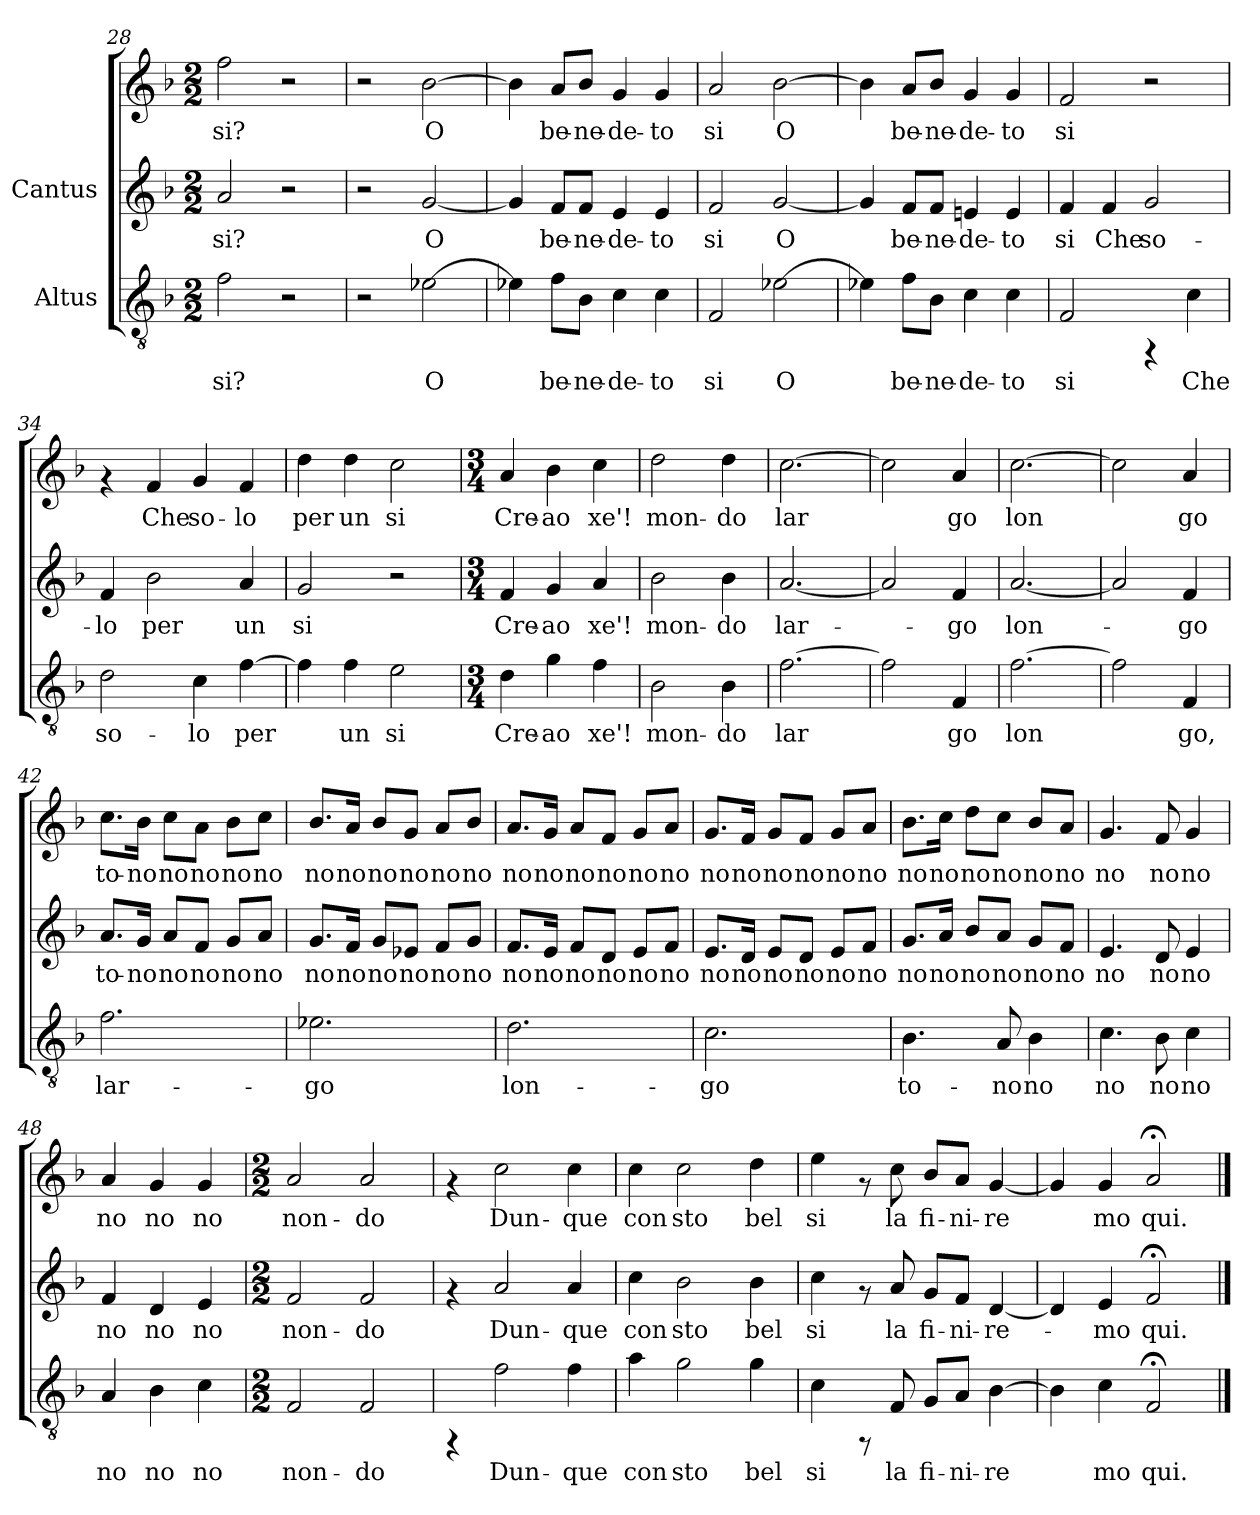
**kern	**text	**kern	**text	**kern	**text
*part2	*part2	*part1	*part1	*part1	*part1
*staff3	*staff3	*staff2	*staff2	*staff1	*staff1
*I"Altus	*	*I"Cantus	*	*	*
*clefGv2	*	*clefG2	*	*clefG2	*
*k[b-]	*	*k[b-]	*	*k[b-]	*
*F:	*	*F:	*	*F:	*
*M2/2	*	*M2/2	*	*M2/2	*
=28	=28	=28	=28	=28	=28
!	!LO:LY:b:cj	!	!LO:LY:b:cj	!	!LO:LY:b:cj
2f\	-si?	2a/	si?	2ff\	-si?
2r	.	2r	.	2r	.
=29	=29	=29	=29	=29	=29
2r	.	2r	.	2r	.
!	!LO:LY:b:cj	!	!LO:LY:b:cj	!	!LO:LY:b:cj
[>2e-X\	O	[<2g/	O	[>2b-\	O
=30	=30	=30	=30	=30	=30
!	!LO:LY:b:cj	!	!LO:LY:b:cj	!	!LO:LY:b:cj
4e-X\]	.	4g/]	.	4b-\]	.
!	!LO:LY:b:cj	!	!LO:LY:b:cj	!	!LO:LY:b:cj
8f\L	be-	8f/L	be-	8a/L	be-
!	!LO:LY:b:cj	!	!LO:LY:b:cj	!	!LO:LY:b:cj
8B-\J	-ne-	8f/J	-ne-	8b-/J	-ne-
!	!LO:LY:b:cj	!	!LO:LY:b:cj	!	!LO:LY:b:cj
4c\	-de-	4e/	-de-	4g/	-de-
!	!LO:LY:b:cj	!	!LO:LY:b:cj	!	!LO:LY:b:cj
4c\	-to	4e/	-to	4g/	-to
=31	=31	=31	=31	=31	=31
!	!LO:LY:b:cj	!	!LO:LY:b:cj	!	!LO:LY:b:cj
2F/	si	2f/	si	2a/	si
!	!LO:LY:b:cj	!	!LO:LY:b:cj	!	!LO:LY:b:cj
[>2e-X\	O	[<2g/	O	[>2b-\	O
=32	=32	=32	=32	=32	=32
!	!LO:LY:b:cj	!	!LO:LY:b:cj	!	!LO:LY:b:cj
4e-X\]	.	4g/]	.	4b-\]	.
!	!LO:LY:b:cj	!	!LO:LY:b:cj	!	!LO:LY:b:cj
8f\L	be-	8f/L	be-	8a/L	be-
!	!LO:LY:b:cj	!	!LO:LY:b:cj	!	!LO:LY:b:cj
8B-\J	-ne-	8f/J	-ne-	8b-/J	-ne-
!	!LO:LY:b:cj	!	!LO:LY:b:cj	!	!LO:LY:b:cj
4c\	-de-	4en/	-de-	4g/	-de-
!	!LO:LY:b:cj	!	!LO:LY:b:cj	!	!LO:LY:b:cj
4c\	-to	4e/	-to	4g/	-to
!!LO:LB:g=z
=33	=33	=33	=33	=33	=33
!	!LO:LY:b:cj	!	!LO:LY:b:cj	!	!LO:LY:b:cj
2F/	si	4f/	si	2f/	si
!	!	!	!LO:LY:b:cj	!	!
.	.	4f/	Che	.	.
!	!	!	!LO:LY:b:cj	!	!
4rFF	.	2g/	so-	2r	.
!	!LO:LY:b:cj	!	!	!	!
4c\	Che	.	.	.	.
=34	=34	=34	=34	=34	=34
!	!LO:LY:b:cj	!	!LO:LY:b:cj	!	!
2d\	so-	4f/	lo	4rf	.
!	!	!	!LO:LY:b:cj	!	!LO:LY:b:cj
.	.	2b-\	per	4f/	-Che
!	!LO:LY:b:cj	!	!	!	!LO:LY:b:cj
4c\	-lo	.	.	4g/	so-
!	!LO:LY:b:cj	!	!LO:LY:b:cj	!	!LO:LY:b:cj
[>4f\	per	4a/	un	4f/	-lo
=35	=35	=35	=35	=35	=35
!	!LO:LY:b:cj	!	!LO:LY:b:cj	!	!LO:LY:b:cj
4f\]	.	2g/	si	4dd\	per
!	!LO:LY:b:cj	!	!	!	!LO:LY:b:cj
4f\	un	.	.	4dd\	un
!	!LO:LY:b:cj	!	!	!	!LO:LY:b:cj
2e\	si	2r	.	2cc\	si
=36	=36	=36	=36	=36	=36
*M3/4	*	*M3/4	*	*M3/4	*
*	*	*	*	*MM117	*
!	!LO:LY:b:cj	!	!LO:LY:b:cj	!	!LO:LY:b:cj
4d\	Cre-	4f/	Cre-	4a/	Cre-
!	!LO:LY:b:cj	!	!LO:LY:b:cj	!	!LO:LY:b:cj
4g\	-ao	4g/	-ao	4b-\	-ao
!	!LO:LY:b:cj	!	!LO:LY:b:cj	!	!LO:LY:b:cj
4f\	xe'!	4a/	xe'!	4cc\	xe'!
=37	=37	=37	=37	=37	=37
!	!LO:LY:b:cj	!	!LO:LY:b:cj	!	!LO:LY:b:cj
2B-\	mon-	2b-\	mon-	2dd\	mon-
!	!LO:LY:b:cj	!	!LO:LY:b:cj	!	!LO:LY:b:cj
4B-\	-do	4b-\	-do	4dd\	-do
=38	=38	=38	=38	=38	=38
!	!LO:LY:b:cj	!	!LO:LY:b:cj	!	!LO:LY:b:cj
[>2.f\	lar-	[<2.a/	-lar-	[>2.cc\	lar-
!!LO:LB:g=z
=39	=39	=39	=39	=39	=39
!	!LO:LY:b:cj	!	!LO:LY:b:cj	!	!LO:LY:b:cj
2f\]	-	2a/]	.	2cc\]	-
!	!LO:LY:b:cj	!	!LO:LY:b:cj	!	!LO:LY:b:cj
4F/	go	4f/	go	4a/	go
=40	=40	=40	=40	=40	=40
!	!LO:LY:b:cj	!	!LO:LY:b:cj	!	!LO:LY:b:cj
[>2.f\	lon-	[<2.a/	-lon-	[>2.cc\	lon-
=41	=41	=41	=41	=41	=41
!	!LO:LY:b:cj	!	!LO:LY:b:cj	!	!LO:LY:b:cj
2f\]	-	2a/]	.	2cc\]	-
!	!LO:LY:b:cj	!	!LO:LY:b:cj	!	!LO:LY:b:cj
4F/	go,	4f/	go	4a/	go
=42	=42	=42	=42	=42	=42
!	!LO:LY:b:cj	!	!LO:LY:b:cj	!	!LO:LY:b:cj
2.f\	lar-	8.a/L	to-	8.cc\L	to-
!	!	!	!LO:LY:b:cj	!	!LO:LY:b:cj
.	.	16g/J	-no	16b-\J	-no
!	!	!	!LO:LY:b:cj	!	!LO:LY:b:cj
.	.	8a/L	no	8cc\L	no
!	!	!	!LO:LY:b:cj	!	!LO:LY:b:cj
.	.	8f/J	no	8a\J	no
!	!	!	!LO:LY:b:cj	!	!LO:LY:b:cj
.	.	8g/L	no	8b-\L	no
!	!	!	!LO:LY:b:cj	!	!LO:LY:b:cj
.	.	8a/J	no	8cc\J	no
=43	=43	=43	=43	=43	=43
!	!LO:LY:b:cj	!	!LO:LY:b:cj	!	!LO:LY:b:cj
2.e-X\	-go	8.g/L	no	8.b-/L	no
!	!	!	!LO:LY:b:cj	!	!LO:LY:b:cj
.	.	16f/J	no	16a/J	no
!	!	!	!LO:LY:b:cj	!	!LO:LY:b:cj
.	.	8g/L	no	8b-/L	no
!	!	!	!LO:LY:b:cj	!	!LO:LY:b:cj
.	.	8e-X/J	no	8g/J	no
!	!	!	!LO:LY:b:cj	!	!LO:LY:b:cj
.	.	8f/L	no	8a/L	no
!	!	!	!LO:LY:b:cj	!	!LO:LY:b:cj
.	.	8g/J	no	8b-/J	no
=44	=44	=44	=44	=44	=44
!	!LO:LY:b:cj	!	!LO:LY:b:cj	!	!LO:LY:b:cj
2.d\	lon-	8.f/L	no	8.a/L	no
!	!	!	!LO:LY:b:cj	!	!LO:LY:b:cj
.	.	16e/J	no	16g/J	no
!	!	!	!LO:LY:b:cj	!	!LO:LY:b:cj
.	.	8f/L	no	8a/L	no
!	!	!	!LO:LY:b:cj	!	!LO:LY:b:cj
.	.	8d/J	no	8f/J	no
!	!	!	!LO:LY:b:cj	!	!LO:LY:b:cj
.	.	8e/L	no	8g/L	no
!	!	!	!LO:LY:b:cj	!	!LO:LY:b:cj
.	.	8f/J	no	8a/J	no
!!LO:LB:g=z
=45	=45	=45	=45	=45	=45
!	!LO:LY:b:cj	!	!LO:LY:b:cj	!	!LO:LY:b:cj
2.c\	-go	8.e/L	no	8.g/L	no
!	!	!	!LO:LY:b:cj	!	!LO:LY:b:cj
.	.	16d/J	no	16f/J	no
!	!	!	!LO:LY:b:cj	!	!LO:LY:b:cj
.	.	8e/L	no	8g/L	no
!	!	!	!LO:LY:b:cj	!	!LO:LY:b:cj
.	.	8d/J	no	8f/J	no
!	!	!	!LO:LY:b:cj	!	!LO:LY:b:cj
.	.	8e/L	no	8g/L	no
!	!	!	!LO:LY:b:cj	!	!LO:LY:b:cj
.	.	8f/J	no	8a/J	no
=46	=46	=46	=46	=46	=46
!	!LO:LY:b:cj	!	!LO:LY:b:cj	!	!LO:LY:b:cj
4.B-\	to-	8.g/L	no	8.b-\L	no
!	!	!	!LO:LY:b:cj	!	!LO:LY:b:cj
.	.	16a/J	no	16cc\J	no
!	!	!	!LO:LY:b:cj	!	!LO:LY:b:cj
.	.	8b-/L	no	8dd\L	no
!	!LO:LY:b:cj	!	!LO:LY:b:cj	!	!LO:LY:b:cj
8A/	-no	8a/J	no	8cc\J	no
!	!LO:LY:b:cj	!	!LO:LY:b:cj	!	!LO:LY:b:cj
4B-\	no	8g/L	no	8b-/L	no
!	!	!	!LO:LY:b:cj	!	!LO:LY:b:cj
.	.	8f/J	no	8a/J	no
=47	=47	=47	=47	=47	=47
!	!LO:LY:b:cj	!	!LO:LY:b:cj	!	!LO:LY:b:cj
4.c\	no	4.e/	no	4.g/	no
!	!LO:LY:b:cj	!	!LO:LY:b:cj	!	!LO:LY:b:cj
8B-\	no	8d/	no	8f/	no
!	!LO:LY:b:cj	!	!LO:LY:b:cj	!	!LO:LY:b:cj
4c\	no	4e/	no	4g/	no
=48	=48	=48	=48	=48	=48
!	!LO:LY:b:cj	!	!LO:LY:b:cj	!	!LO:LY:b:cj
4A/	no	4f/	no	4a/	no
!	!LO:LY:b:cj	!	!LO:LY:b:cj	!	!LO:LY:b:cj
4B-\	no	4d/	no	4g/	no
!	!LO:LY:b:cj	!	!LO:LY:b:cj	!	!LO:LY:b:cj
4c\	no	4e/	no	4g/	no
=49	=49	=49	=49	=49	=49
*M2/2	*	*M2/2	*	*M2/2	*
*	*	*	*	*MM156	*
!	!LO:LY:b:cj	!	!LO:LY:b:cj	!	!LO:LY:b:cj
2F/	non-	2f/	non-	2a/	non-
!	!LO:LY:b:cj	!	!LO:LY:b:cj	!	!LO:LY:b:cj
2F/	-do	2f/	-do	2a/	-do
!!LO:LB:g=z
=50	=50	=50	=50	=50	=50
4rFF	.	4rf	.	4rf	.
!	!LO:LY:b:cj	!	!LO:LY:b:cj	!	!LO:LY:b:cj
2f\	Dun-	2a/	Dun-	2cc\	Dun-
!	!LO:LY:b:cj	!	!LO:LY:b:cj	!	!LO:LY:b:cj
4f\	-que	4a/	-que	4cc\	-que
=51	=51	=51	=51	=51	=51
!	!LO:LY:b:cj	!	!LO:LY:b:cj	!	!LO:LY:b:cj
4a\	con	4cc\	con	4cc\	con
!	!LO:LY:b:cj	!	!LO:LY:b:cj	!	!LO:LY:b:cj
2g\	sto	2b-\	sto	2cc\	sto
!	!LO:LY:b:cj	!	!LO:LY:b:cj	!	!LO:LY:b:cj
4g\	bel	4b-\	bel	4dd\	bel
=52	=52	=52	=52	=52	=52
!	!LO:LY:b:cj	!	!LO:LY:b:cj	!	!LO:LY:b:cj
4c\	si	4cc\	-si	4ee\	si
8rFF	.	8rf	.	8rf	.
!	!LO:LY:b:cj	!	!LO:LY:b:cj	!	!LO:LY:b:cj
8F/	la	8a/	la	8cc\	la
!	!LO:LY:b:cj	!	!LO:LY:b:cj	!	!LO:LY:b:cj
8G/L	fi-	8g/L	fi-	8b-/L	fi-
!	!LO:LY:b:cj	!	!LO:LY:b:cj	!	!LO:LY:b:cj
8A/J	-ni-	8f/J	-ni-	8a/J	-ni-
!	!LO:LY:b:cj	!	!LO:LY:b:cj	!	!LO:LY:b:cj
[>4B-\	-re-	[<4d/	-re-	[<4g/	-re-
=53	=53	=53	=53	=53	=53
!	!LO:LY:b:cj	!	!LO:LY:b:cj	!	!LO:LY:b:cj
4B-\]	-	4d/]	.	4g/]	-
!	!LO:LY:b:cj	!	!LO:LY:b:cj	!	!LO:LY:b:cj
4c\	mo	4e/	mo	4g/	mo
!	!LO:LY:b:cj	!	!LO:LY:b:cj	!	!LO:LY:b:cj
2F;</	qui.	2f;</	qui.	2a;</	qui.
==	==	==	==	==	==
*-	*-	*-	*-	*-	*-
